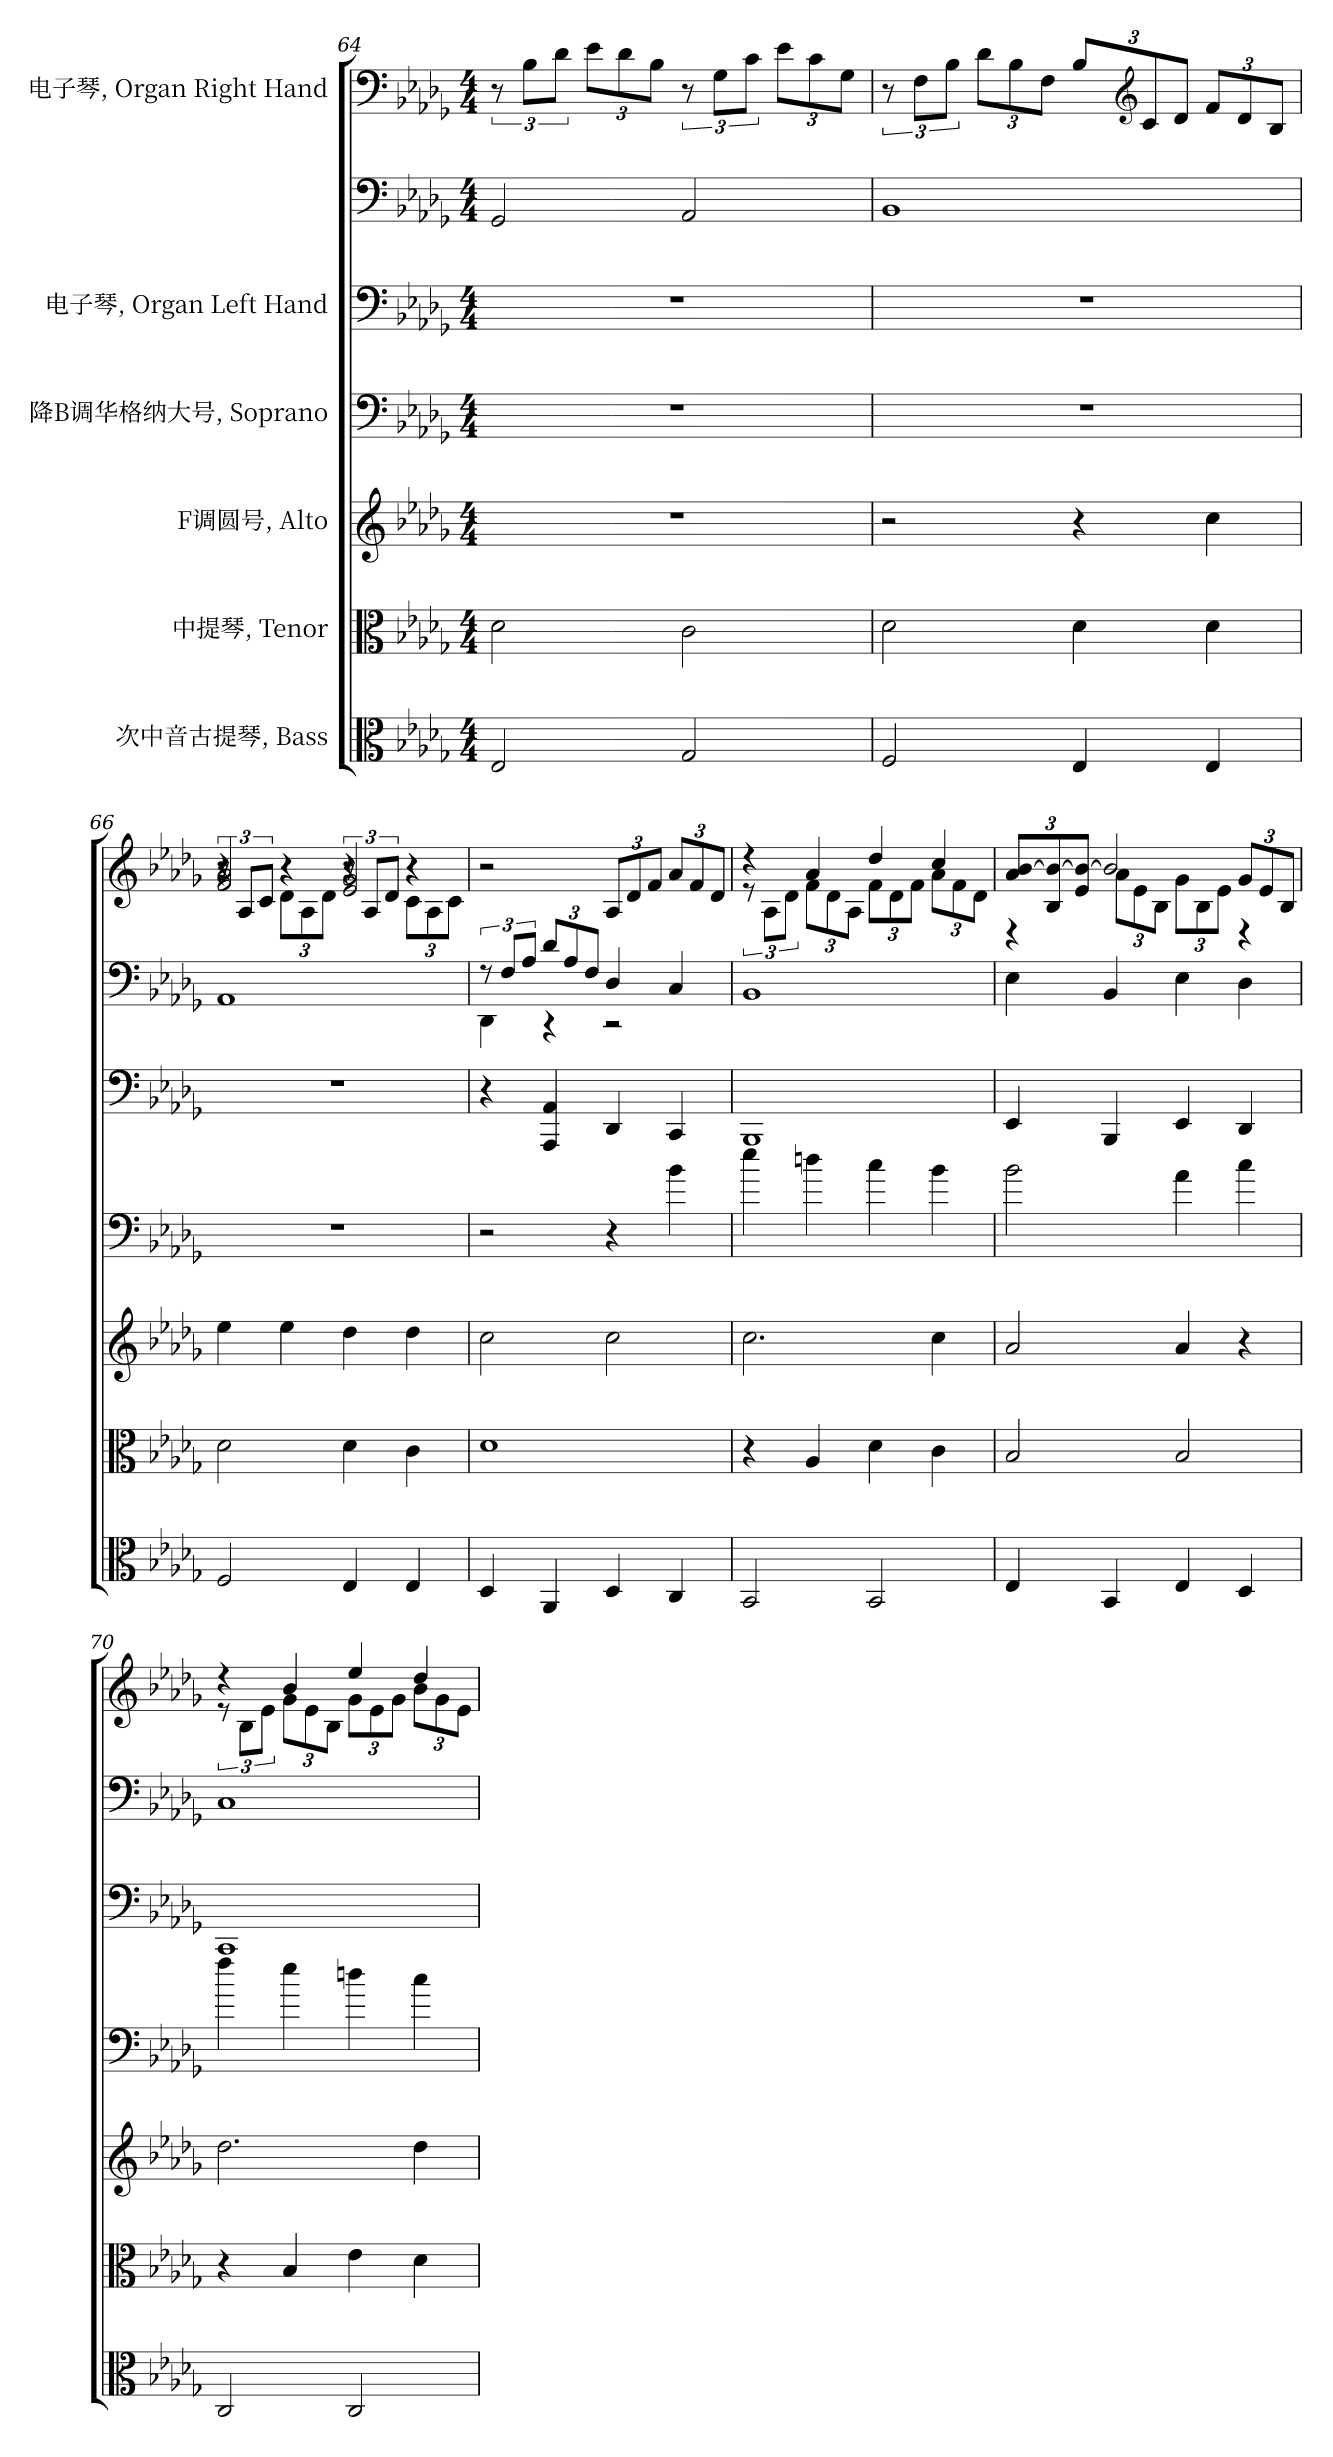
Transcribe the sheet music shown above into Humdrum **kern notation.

**kern	**kern	**kern	**kern	**kern	**kern	**kern
*part6	*part5	*part4	*part3	*part2	*part2	*part1
*staff7	*staff6	*staff5	*staff4	*staff3	*staff2	*staff1
*I"次中音古提琴, Bass	*I"中提琴, Tenor	*I"F调圆号, Alto	*I"降B调华格纳大号, Soprano	*I"电子琴, Organ Left Hand	*	*I"电子琴, Organ Right Hand
*clefC3	*clefC3	*clefG2	*clefF4	*clefF4	*clefF4	*clefF4
*	*	*ITrd4c7	*ITrd1c2	*	*	*
*k[b-e-a-d-g-]	*k[b-e-a-d-g-]	*k[b-e-a-d-g-c-]	*k[b-e-a-d-g-c-f-]	*k[b-e-a-d-g-]	*k[b-e-a-d-g-]	*k[b-e-a-d-g-]
*M4/4	*M4/4	*M4/4	*M4/4	*M4/4	*M4/4	*M4/4
=64	=64	=64	=64	=64	=64	=64
2E-/	2d-\	1r	1r	1r	2GG-/	12r
.	.	.	.	.	.	12B-\L
.	.	.	.	.	.	12d-\J
*	*	*	*	*	*	*Xbrackettup
.	.	.	.	.	.	12e-\L
.	.	.	.	.	.	12d-\
.	.	.	.	.	.	12B-\J
*	*	*	*	*	*	*brackettup
2G-/	2c\	.	.	.	2AA-/	12r
.	.	.	.	.	.	12G-\L
.	.	.	.	.	.	12c\J
*	*	*	*	*	*	*Xbrackettup
.	.	.	.	.	.	12e-\L
.	.	.	.	.	.	12c\
.	.	.	.	.	.	12G-\J
!!LO:PB:g=z
=65	=65	=65	=65	=65	=65	=65
*	*	*	*	*	*	*brackettup
2F/	2d-\	2r	1r	1r	1BB-	12r
.	.	.	.	.	.	12F\L
.	.	.	.	.	.	12B-\J
*	*	*	*	*	*	*Xbrackettup
.	.	.	.	.	.	12d-\L
.	.	.	.	.	.	12B-\
.	.	.	.	.	.	12F\J
4E-/	4d-\	4r	.	.	.	12B-/L
*	*	*	*	*	*	*clefG2
.	.	.	.	.	.	12c/
.	.	.	.	.	.	12d-/J
4E-/	4d-\	4f\	.	.	.	12f/L
.	.	.	.	.	.	12d-/
.	.	.	.	.	.	12B-/J
=66	=66	=66	=66	=66	=66	=66
*	*	*	*	*	*	*^
*	*	*	*	*	*	*	*^
*	*	*	*	*	*	*	*	*brackettup
2F/	2d-\	4a-\	1r	1r	1AA-	2f/ 2a-/	4r	12r
.	.	.	.	.	.	.	.	12A-/L
.	.	.	.	.	.	.	.	12c/J
*	*	*	*	*	*	*	*Xbrackettup	*
.	.	4a-\	.	.	.	.	12d-\L	4r
.	.	.	.	.	.	.	12A-\	.
.	.	.	.	.	.	.	12d-\J	.
*	*	*	*	*	*	*	*	*brackettup
4E-/	4d-\	4g-\	.	.	.	2e-/ 2g-/	4r	12r
.	.	.	.	.	.	.	.	12A-/L
.	.	.	.	.	.	.	.	12d-/J
*	*	*	*	*	*	*	*Xbrackettup	*
4E-/	4c\	4g-\	.	.	.	.	12c\L	4r
.	.	.	.	.	.	.	12A-\	.
.	.	.	.	.	.	.	12c\J	.
*	*	*	*	*	*	*v	*v	*v
!!LO:PB:g=z
=67	=67	=67	=67	=67	=67	=67
*	*	*	*	*	*^	*
4D-/	1d-	2f\	2r	4r	12r	4DD-\	2r
.	.	.	.	.	12F/L	.	.
.	.	.	.	.	12A-/J	.	.
*	*	*	*	*	*Xbrackettup	*	*
4AA-/	.	.	.	4AAA-/ 4AA-/	12d-/L	4r	.
.	.	.	.	.	12A-/	.	.
.	.	.	.	.	12F/J	.	.
4D-/	.	2f\	4r	4DD-/	4D-/	2r	12A-/L
.	.	.	.	.	.	.	12d-/
.	.	.	.	.	.	.	12f/J
4C/	.	.	4a-\	4CC/	4C/	.	12a-/L
.	.	.	.	.	.	.	12f/
.	.	.	.	.	.	.	12d-/J
*	*	*	*	*	*v	*v	*
=68	=68	=68	=68	=68	=68	=68
*	*	*	*	*	*	*^
*	*	*	*	*	*	*	*brackettup
2BB-/	4r	2.f\	4dd-\	1BBB-	1BB-	4r	12r
.	.	.	.	.	.	.	12A-\L
.	.	.	.	.	.	.	12d-\J
*	*	*	*	*	*	*	*Xbrackettup
.	4A-/	.	4ccn\	.	.	4a-/	12f\L
.	.	.	.	.	.	.	12d-\
.	.	.	.	.	.	.	12A-\J
2BB-/	4d-\	.	4b-\	.	.	4dd-/	12f\L
.	.	.	.	.	.	.	12d-\
.	.	.	.	.	.	.	12f\J
.	4c\	4f\	4a-\	.	.	4cc/	12a-\L
.	.	.	.	.	.	.	12f\
.	.	.	.	.	.	.	12d-\J
!!LO:PB:g=z	!!
=69	=69	=69	=69	=69	=69	=69	=69
4E-/	2B-/	2d-/	2a-\	4EE-/	4E-\	12a-/ [12b-/L	4r
.	.	.	.	.	.	12B-/ 12b-/_	.
.	.	.	.	.	.	12e-/ 12b-/_J	.
4BB-/	.	.	.	4BBB-/	4BB-/	2b-/]	12a-\L
.	.	.	.	.	.	.	12e-\
.	.	.	.	.	.	.	12B-\J
4E-/	2B-/	4d-/	4g-\	4EE-/	4E-\	.	12g-\L
.	.	.	.	.	.	.	12B-\
.	.	.	.	.	.	.	12e-\J
4D-/	.	4r	4b-\	4DD-/	4D-\	12g-/L	4r
.	.	.	.	.	.	12e-/	.
.	.	.	.	.	.	12B-/J	.
=70	=70	=70	=70	=70	=70	=70	=70
*	*	*	*	*	*	*	*brackettup
2C/	4r	2.g-\	4ee-\	1CC	1C	4r	12r
.	.	.	.	.	.	.	12B-\L
.	.	.	.	.	.	.	12e-\J
*	*	*	*	*	*	*	*Xbrackettup
.	4B-/	.	4dd-\	.	.	4b-/	12g-\L
.	.	.	.	.	.	.	12e-\
.	.	.	.	.	.	.	12B-\J
2C/	4e-\	.	4ccn\	.	.	4ee-/	12g-\L
.	.	.	.	.	.	.	12e-\
.	.	.	.	.	.	.	12g-\J
.	4d-\	4g-\	4b-\	.	.	4dd-/	12b-\L
.	.	.	.	.	.	.	12g-\
.	.	.	.	.	.	.	12e-\J
*	*	*	*	*	*	*v	*v
=	=	=	=	=	=	=
*-	*-	*-	*-	*-	*-	*-
